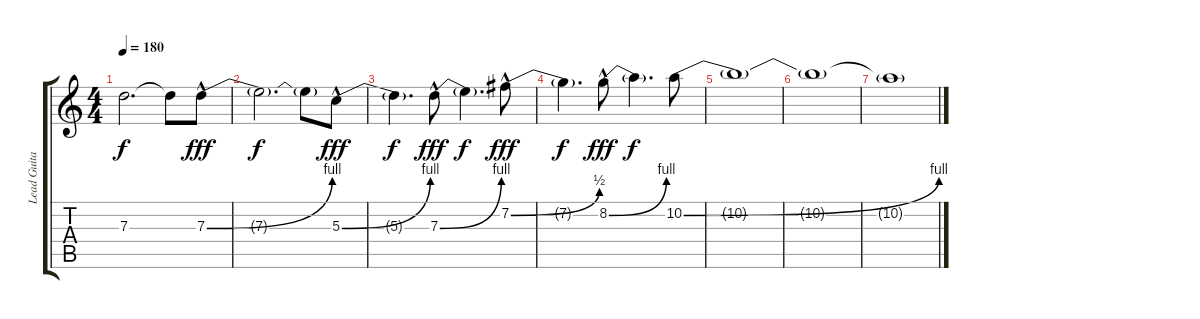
\track ("Lead Guitar" "Lead Guita") {instrument distortionguitar}
\staff {score tabs}
\tuning (E4 B3 G3 D3 A2 E2) {hide}
\ts (4 4)
\tempo 180
\clef g2
\ks c
7.3{t}.2{d dy f} 7.3{t}.8 7.3{be (bend 0 0 60 4) hac}.8{dy fff} |
7.3{t}.2{d dy f} 7.3{t}.8 5.3{be (bend 0 0 60 4) hac}.8{dy fff} |
5.3{t}.4{d dy f} 7.3{be (bend 0 0 60 4) hac}.8{dy fff} 7.3{t}.4{d dy f} 7.2{be (bend 0 0 60 2) hac}.8{dy fff} |
7.2{t}.4{d dy f} 8.2{be (bend 0 0 60 4) hac}.8{dy fff} 8.2{t}.4{d dy f} 10.2{be (bend 0 0 60 4)}.8 |
10.2{t}.1 |
10.2{t}.1 |
10.2{t}.1
